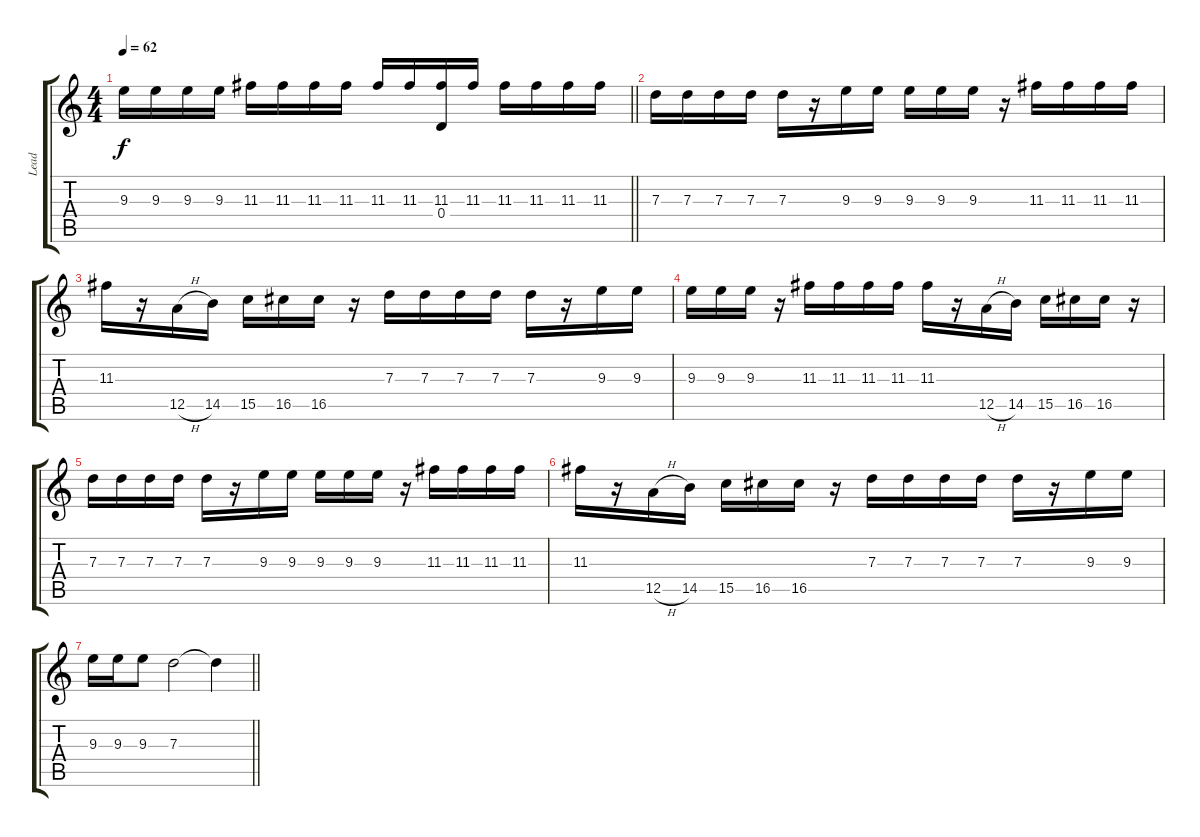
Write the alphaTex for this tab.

\track ("Lead" "Lead") {instrument electricguitarclean}
\staff {score tabs}
\tuning (E4 B3 G3 D3 A2 E2) {hide}
\ts (4 4)
\tempo 62
\clef g2
\barLineRight lightlight
\ks c
9.3.16{dy f} 9.3.16 9.3.16 9.3.16 11.3.16 11.3.16 11.3.16 11.3.16 11.3.16 11.3.16 (11.3 0.4).16 11.3.16 11.3.16 11.3.16 11.3.16 11.3.16 |
7.3.16 7.3.16 7.3.16 7.3.16 7.3.16 r.16 9.3.16 9.3.16 9.3.16 9.3.16 9.3.16 r.16 11.3.16 11.3.16 11.3.16 11.3.16 |
11.3.16 r.16 12.5{h}.16 14.5.16 15.5.16 16.5.16 16.5.16 r.16 7.3.16 7.3.16 7.3.16 7.3.16 7.3.16 r.16 9.3.16 9.3.16 |
9.3.16 9.3.16 9.3.16 r.16 11.3.16 11.3.16 11.3.16 11.3.16 11.3.16 r.16 12.5{h}.16 14.5.16 15.5.16 16.5.16 16.5.16 r.16 |
7.3.16 7.3.16 7.3.16 7.3.16 7.3.16 r.16 9.3.16 9.3.16 9.3.16 9.3.16 9.3.16 r.16 11.3.16 11.3.16 11.3.16 11.3.16 |
11.3.16 r.16 12.5{h}.16 14.5.16 15.5.16 16.5.16 16.5.16 r.16 7.3.16 7.3.16 7.3.16 7.3.16 7.3.16 r.16 9.3.16 9.3.16 |
\barLineRight lightlight
9.3.16 9.3.16 9.3.8 7.3.2{volume 14} 7.3{t}.4
